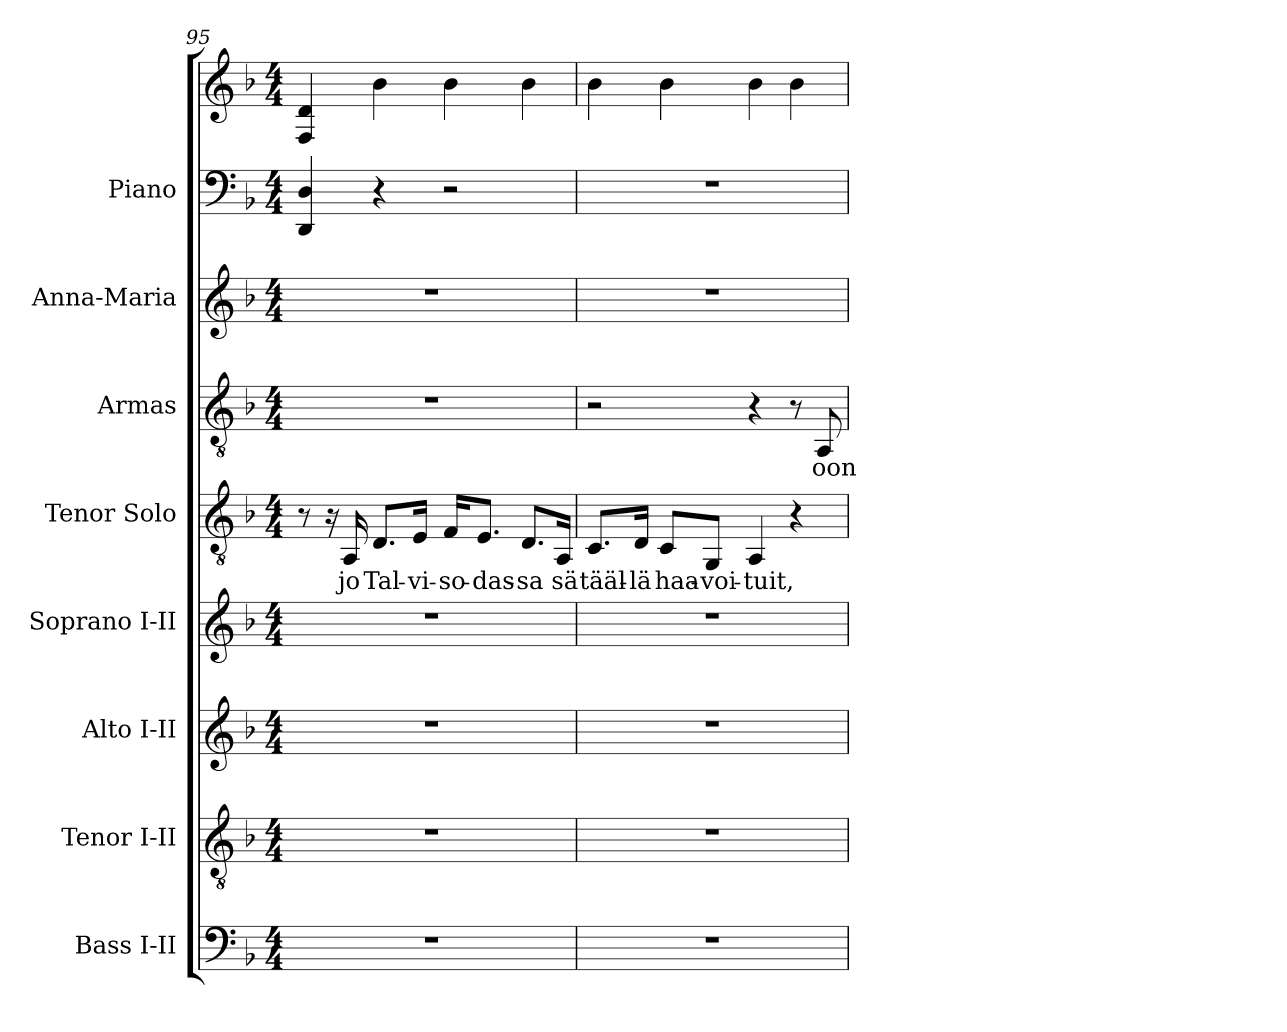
**kern	**kern	**kern	**kern	**kern	**text	**kern	**text	**kern	**kern	**kern
*part8	*part7	*part6	*part5	*part4	*part4	*part3	*part3	*part2	*part1	*part1
*staff9	*staff8	*staff7	*staff6	*staff5	*staff5	*staff4	*staff4	*staff3	*staff2	*staff1
*I"Bass I-II	*I"Tenor I-II	*I"Alto I-II	*I"Soprano I-II	*I"Tenor Solo	*	*I"Armas	*	*I"Anna-Maria	*I"Piano	*
*I'B.	*I'T.	*I'A.	*I'S.	*I'T. Solo	*	*I'Armas	*	*I'A-M	*I'Pno.	*
*clefF4	*clefGv2	*clefG2	*clefG2	*clefGv2	*	*clefGv2	*	*clefG2	*clefF4	*clefG2
*	*ITrd7c12	*	*	*ITrd7c12	*	*ITrd7c12	*	*	*	*
*k[b-]	*k[b-]	*k[b-]	*k[b-]	*k[b-]	*	*k[b-]	*	*k[b-]	*k[b-]	*k[b-]
*F:	*F:	*F:	*F:	*F:	*	*F:	*	*F:	*F:	*F:
*M4/4	*M4/4	*M4/4	*M4/4	*M4/4	*	*M4/4	*	*M4/4	*M4/4	*M4/4
=95	=95	=95	=95	=95	=95	=95	=95	=95	=95	=95
1r	1r	1r	1r	8r	.	1r	.	1r	4DDi/ 4Di	4Fi/ 4di
.	.	.	.	16r	.	.	.	.	.	.
!	!	!	!	!	!LO:LY:b:color=#000000	!	!	!	!	!
.	.	.	.	16AAAi/	jo	.	.	.	.	.
!	!	!	!	!	!LO:LY:b:color=#000000	!	!	!	!	!
.	.	.	.	8.DDi/L	Tal-	.	.	.	4r	4b-i
!	!	!	!	!	!LO:LY:b:color=#000000	!	!	!	!	!
.	.	.	.	16EEi/Jk	-vi-	.	.	.	.	.
!	!	!	!	!	!LO:LY:b:color=#000000	!	!	!	!	!
.	.	.	.	16FFi/KL	-so-	.	.	.	2r	4b-i
!	!	!	!	!	!LO:LY:b:color=#000000	!	!	!	!	!
.	.	.	.	8.EEi/J	-das-	.	.	.	.	.
!	!	!	!	!	!LO:LY:b:color=#000000	!	!	!	!	!
.	.	.	.	8.DDi/L	-sa	.	.	.	.	4b-i
!	!	!	!	!	!LO:LY:b:color=#000000	!	!	!	!	!
.	.	.	.	16AAAi/Jk	sä	.	.	.	.	.
!!LO:PB:g=z
=96	=96	=96	=96	=96	=96	=96	=96	=96	=96	=96
!	!	!	!	!	!LO:LY:b:color=#000000	!	!	!	!	!
1r	1r	1r	1r	8.CCi/L	tääl-	2r	.	1r	1r	4b-i
!	!	!	!	!	!LO:LY:b:color=#000000	!	!	!	!	!
.	.	.	.	16DDi/Jk	-lä	.	.	.	.	.
!	!	!	!	!	!LO:LY:b:color=#000000	!	!	!	!	!
.	.	.	.	8CCi/L	haa-	.	.	.	.	4b-i
!	!	!	!	!	!LO:LY:b:color=#000000	!	!	!	!	!
.	.	.	.	8GGGi/J	-voi-	.	.	.	.	.
!	!	!	!	!	!LO:LY:b:color=#000000	!	!	!	!	!
.	.	.	.	4AAAi/	-tuit,	4r	.	.	.	4b-i
.	.	.	.	4r	.	8r	.	.	.	4b-i
!	!	!	!	!	!	!	!LO:LY:b:color=#000000	!	!	!
.	.	.	.	.	.	8AAAi/	oon	.	.	.
=	=	=	=	=	=	=	=	=	=	=
*-	*-	*-	*-	*-	*-	*-	*-	*-	*-	*-
